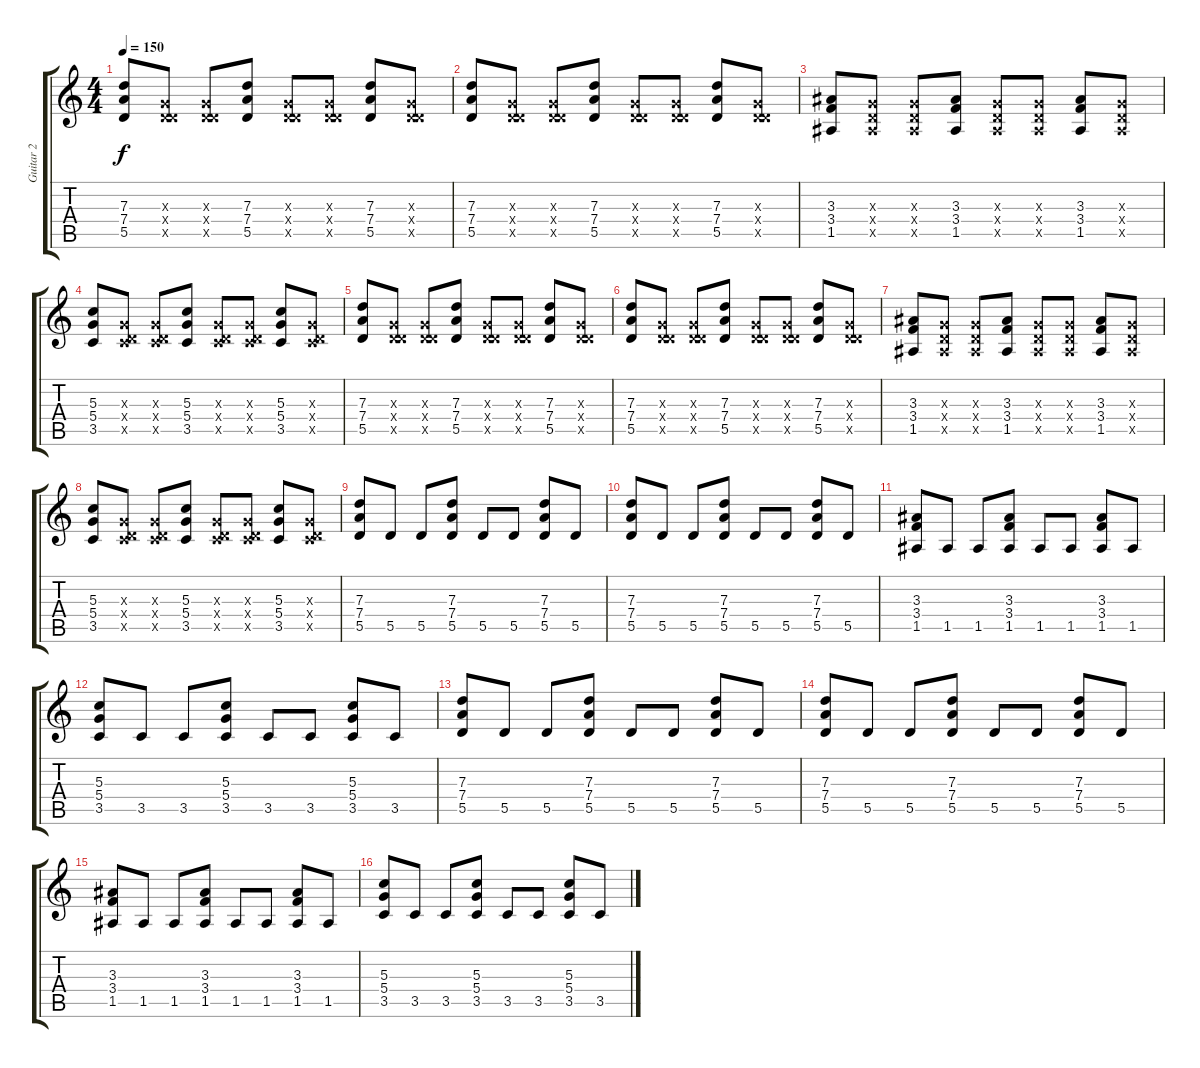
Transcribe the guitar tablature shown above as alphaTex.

\track ("Guitar 2" "Guitar 2") {instrument distortionguitar}
\staff {score tabs}
\tuning (E4 B3 G3 D3 A2 E2) {hide}
\ts (4 4)
\tempo 150
\clef g2
\ks c
(7.3 7.4 5.5).8{dy f} (0.3{x} 0.4{x} 5.5{x}).8 (0.3{x} 0.4{x} 5.5{x}).8 (7.3 7.4 5.5).8 (0.3{x} 0.4{x} 5.5{x}).8 (0.3{x} 0.4{x} 5.5{x}).8 (7.3 7.4 5.5).8 (0.3{x} 0.4{x} 5.5{x}).8 |
(7.3 7.4 5.5).8 (0.3{x} 0.4{x} 5.5{x}).8 (0.3{x} 0.4{x} 5.5{x}).8 (7.3 7.4 5.5).8 (0.3{x} 0.4{x} 5.5{x}).8 (0.3{x} 0.4{x} 5.5{x}).8 (7.3 7.4 5.5).8 (0.3{x} 0.4{x} 5.5{x}).8 |
(3.3 3.4 1.5).8 (0.3{x} 0.4{x} 1.5{x}).8 (0.3{x} 0.4{x} 1.5{x}).8 (3.3 3.4 1.5).8 (0.3{x} 0.4{x} 1.5{x}).8 (0.3{x} 0.4{x} 1.5{x}).8 (3.3 3.4 1.5).8 (0.3{x} 0.4{x} 1.5{x}).8 |
(5.3 5.4 3.5).8 (0.3{x} 0.4{x} 3.5{x}).8 (0.3{x} 0.4{x} 3.5{x}).8 (5.3 5.4 3.5).8 (0.3{x} 0.4{x} 3.5{x}).8 (0.3{x} 0.4{x} 3.5{x}).8 (5.3 5.4 3.5).8 (0.3{x} 0.4{x} 3.5{x}).8 |
(7.3 7.4 5.5).8 (0.3{x} 0.4{x} 5.5{x}).8 (0.3{x} 0.4{x} 5.5{x}).8 (7.3 7.4 5.5).8 (0.3{x} 0.4{x} 5.5{x}).8 (0.3{x} 0.4{x} 5.5{x}).8 (7.3 7.4 5.5).8 (0.3{x} 0.4{x} 5.5{x}).8 |
(7.3 7.4 5.5).8 (0.3{x} 0.4{x} 5.5{x}).8 (0.3{x} 0.4{x} 5.5{x}).8 (7.3 7.4 5.5).8 (0.3{x} 0.4{x} 5.5{x}).8 (0.3{x} 0.4{x} 5.5{x}).8 (7.3 7.4 5.5).8 (0.3{x} 0.4{x} 5.5{x}).8 |
(3.3 3.4 1.5).8 (0.3{x} 0.4{x} 1.5{x}).8 (0.3{x} 0.4{x} 1.5{x}).8 (3.3 3.4 1.5).8 (0.3{x} 0.4{x} 1.5{x}).8 (0.3{x} 0.4{x} 1.5{x}).8 (3.3 3.4 1.5).8 (0.3{x} 0.4{x} 1.5{x}).8 |
(5.3 5.4 3.5).8 (0.3{x} 0.4{x} 3.5{x}).8 (0.3{x} 0.4{x} 3.5{x}).8 (5.3 5.4 3.5).8 (0.3{x} 0.4{x} 3.5{x}).8 (0.3{x} 0.4{x} 3.5{x}).8 (5.3 5.4 3.5).8 (0.3{x} 0.4{x} 3.5{x}).8 |
(7.3 7.4 5.5).8 5.5.8 5.5.8 (7.3 7.4 5.5).8 5.5.8 5.5.8 (7.3 7.4 5.5).8 5.5.8 |
(7.3 7.4 5.5).8 5.5.8 5.5.8 (7.3 7.4 5.5).8 5.5.8 5.5.8 (7.3 7.4 5.5).8 5.5.8 |
(3.3 3.4 1.5).8 1.5.8 1.5.8 (3.3 3.4 1.5).8 1.5.8 1.5.8 (3.3 3.4 1.5).8 1.5.8 |
(5.3 5.4 3.5).8 3.5.8 3.5.8 (5.3 5.4 3.5).8 3.5.8 3.5.8 (5.3 5.4 3.5).8 3.5.8 |
(7.3 7.4 5.5).8 5.5.8 5.5.8 (7.3 7.4 5.5).8 5.5.8 5.5.8 (7.3 7.4 5.5).8 5.5.8 |
(7.3 7.4 5.5).8 5.5.8 5.5.8 (7.3 7.4 5.5).8 5.5.8 5.5.8 (7.3 7.4 5.5).8 5.5.8 |
(3.3 3.4 1.5).8 1.5.8 1.5.8 (3.3 3.4 1.5).8 1.5.8 1.5.8 (3.3 3.4 1.5).8 1.5.8 |
(5.3 5.4 3.5).8 3.5.8 3.5.8 (5.3 5.4 3.5).8 3.5.8 3.5.8 (5.3 5.4 3.5).8 3.5.8
